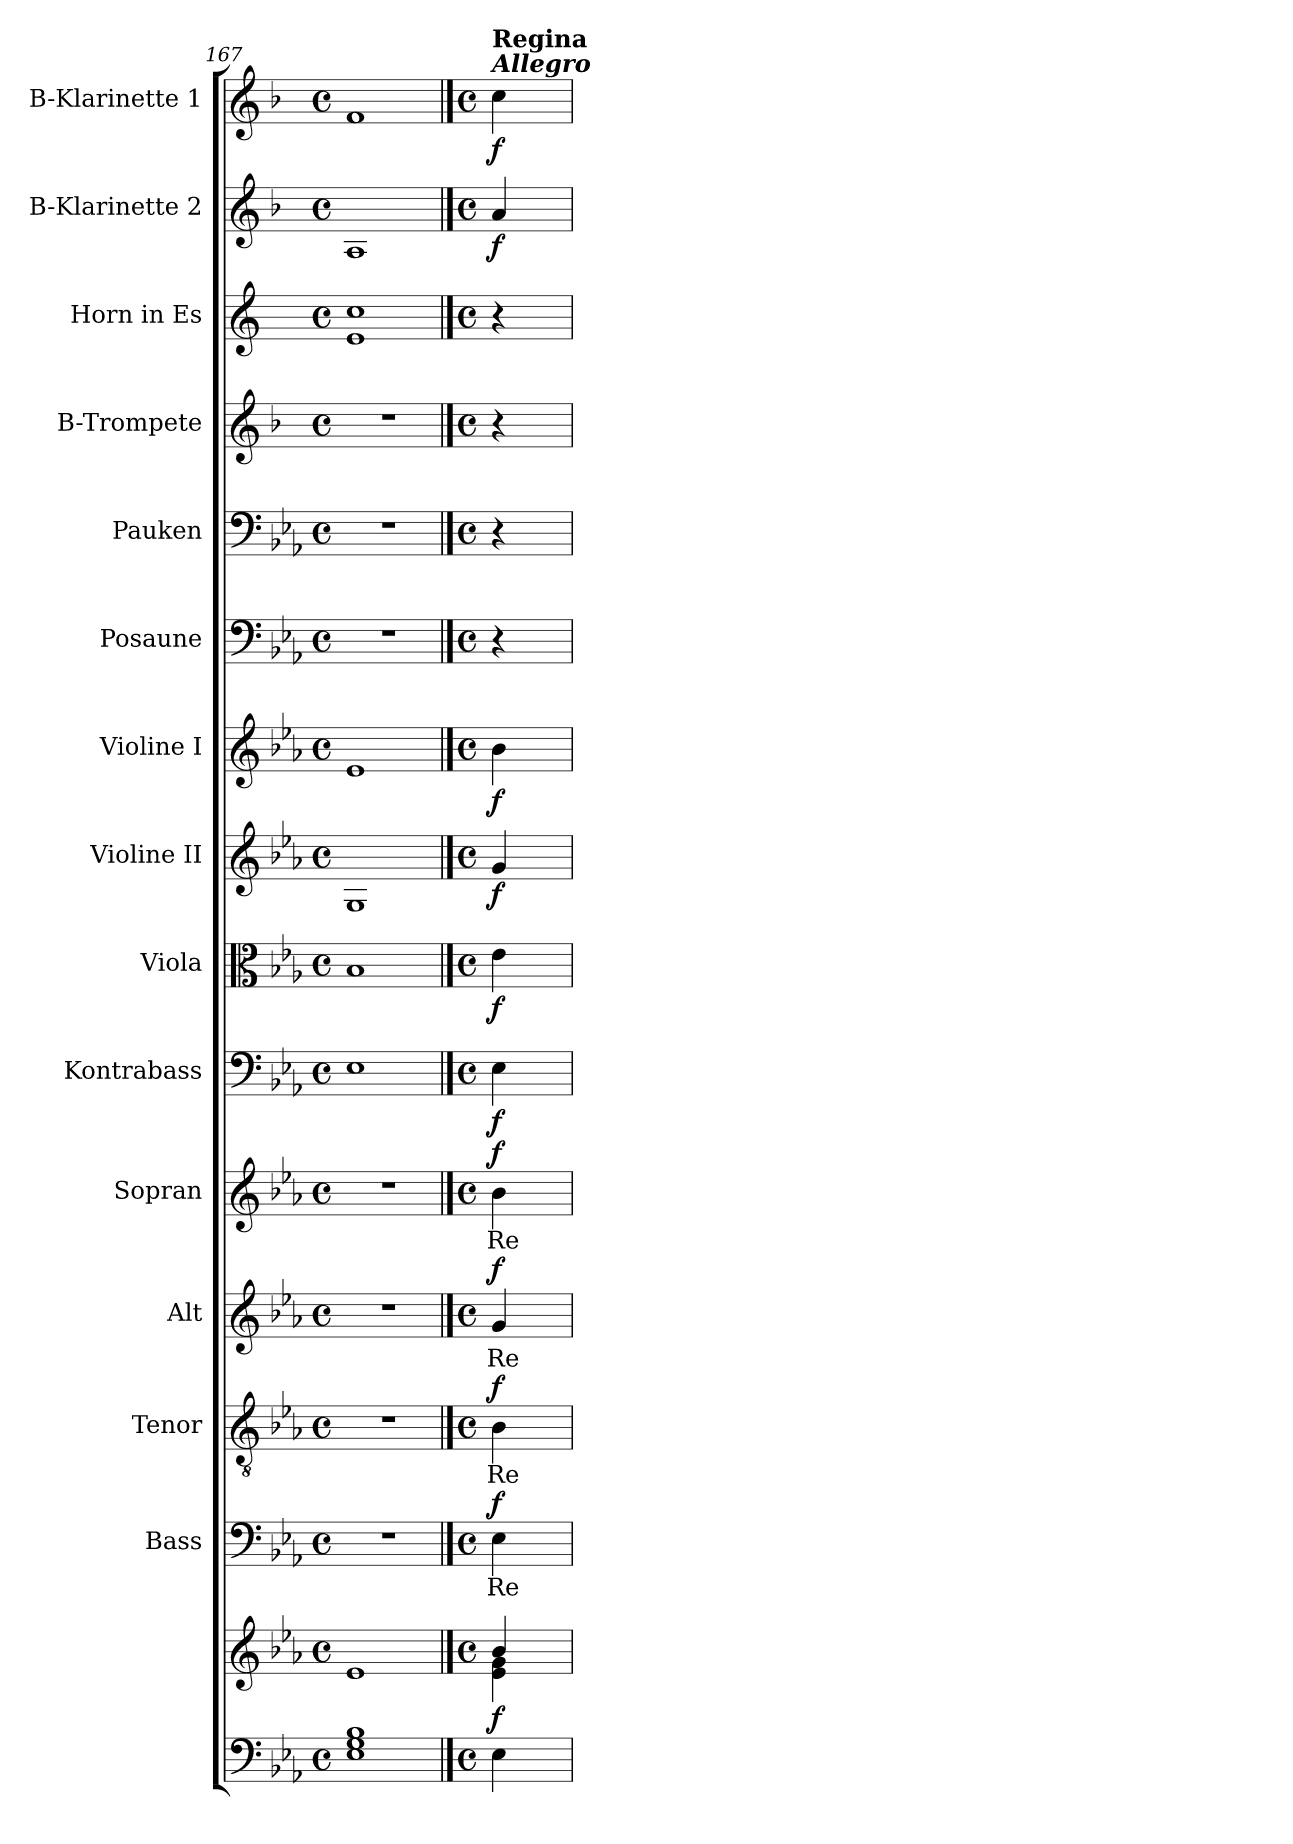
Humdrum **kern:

**kern	**kern	**dynam	**kern	**text	**dynam	**kern	**text	**dynam	**kern	**text	**dynam	**kern	**text	**dynam	**kern	**dynam	**kern	**dynam	**kern	**dynam	**kern	**dynam	**kern	**kern	**kern	**kern	**kern	**dynam	**kern	**dynam
*part15	*part15	*part15	*part14	*part14	*part14	*part13	*part13	*part13	*part12	*part12	*part12	*part11	*part11	*part11	*part10	*part10	*part9	*part9	*part8	*part8	*part7	*part7	*part6	*part5	*part4	*part3	*part2	*part2	*part1	*part1
*staff16	*staff15	*staff15/16	*staff14	*staff14	*staff14	*staff13	*staff13	*staff13	*staff12	*staff12	*staff12	*staff11	*staff11	*staff11	*staff10	*staff10	*staff9	*staff9	*staff8	*staff8	*staff7	*staff7	*staff6	*staff5	*staff4	*staff3	*staff2	*staff2	*staff1	*staff1
*	*	*	*I"Bass	*	*	*I"Tenor	*	*	*I"Alt	*	*	*I"Sopran	*	*	*I"Kontrabass	*	*I"Viola	*	*I"Violine II	*	*I"Violine I	*	*I"Posaune	*I"Pauken	*I"B-Trompete	*I"Horn in Es	*I"B-Klarinette 2	*	*I"B-Klarinette 1	*
*	*	*	*I'B.	*	*	*I'T.	*	*	*I'A.	*	*	*I'S.	*	*	*I'Kb.	*	*I'Vla.	*	*I'Vl. II	*	*I'Vl. I	*	*I'Pos.	*I'Pk.	*I'B Trp.	*	*I'B Kl. 2	*	*I'B Kl. 1	*
*clefF4	*clefG2	*	*clefF4	*	*	*clefGv2	*	*	*clefG2	*	*	*clefG2	*	*	*clefF4	*	*clefC3	*	*clefG2	*	*clefG2	*	*clefF4	*clefF4	*clefG2	*clefG2	*clefG2	*	*clefG2	*
*	*	*	*	*	*	*	*	*	*	*	*	*	*	*	*ITrd7c12	*	*	*	*	*	*	*	*	*	*ITrd1c2	*ITrd5c9	*ITrd1c2	*	*ITrd1c2	*
*k[b-e-a-]	*k[b-e-a-]	*	*k[b-e-a-]	*	*	*k[b-e-a-]	*	*	*k[b-e-a-]	*	*	*k[b-e-a-]	*	*	*k[b-e-a-]	*	*k[b-e-a-]	*	*k[b-e-a-]	*	*k[b-e-a-]	*	*k[b-e-a-]	*k[b-e-a-]	*k[b-e-a-]	*k[b-e-a-]	*k[b-e-a-]	*	*k[b-e-a-]	*
*E-:	*E-:	*	*E-:	*	*	*E-:	*	*	*E-:	*	*	*E-:	*	*	*E-:	*	*E-:	*	*E-:	*	*E-:	*	*E-:	*E-:	*E-:	*E-:	*E-:	*	*E-:	*
*M4/4	*M4/4	*	*M4/4	*	*	*M4/4	*	*	*M4/4	*	*	*M4/4	*	*	*M4/4	*	*M4/4	*	*M4/4	*	*M4/4	*	*M4/4	*M4/4	*M4/4	*M4/4	*M4/4	*	*M4/4	*
*met(c)	*met(c)	*	*met(c)	*	*	*met(c)	*	*	*met(c)	*	*	*met(c)	*	*	*met(c)	*	*met(c)	*	*met(c)	*	*met(c)	*	*met(c)	*met(c)	*met(c)	*met(c)	*met(c)	*	*met(c)	*
=167	=167	=167	=167	=167	=167	=167	=167	=167	=167	=167	=167	=167	=167	=167	=167	=167	=167	=167	=167	=167	=167	=167	=167	=167	=167	=167	=167	=167	=167	=167
*^	*	*	*	*	*	*	*	*	*	*	*	*	*	*	*	*	*	*	*	*	*	*	*	*	*	*	*	*	*	*
1G 1B-	1E-	1e-	.	1r	.	.	1r	.	.	1r	.	.	1r	.	.	1EE-	.	1B-	.	1G	.	1e-	.	1r	1r	1r	1G 1e-	1G	.	1e-	.
*v	*v	*	*	*	*	*	*	*	*	*	*	*	*	*	*	*	*	*	*	*	*	*	*	*	*	*	*	*	*	*	*
!!LO:PB:g=z
==168	==168	==168	==168	==168	==168	==168	==168	==168	==168	==168	==168	==168	==168	==168	==168	==168	==168	==168	==168	==168	==168	==168	==168	==168	==168	==168	==168	==168	==168	==168
*M4/4	*M4/4	*	*M4/4	*	*	*M4/4	*	*	*M4/4	*	*	*M4/4	*	*	*M4/4	*	*M4/4	*	*M4/4	*	*M4/4	*	*M4/4	*M4/4	*M4/4	*M4/4	*M4/4	*	*M4/4	*
*met(c)	*met(c)	*	*met(c)	*	*	*met(c)	*	*	*met(c)	*	*	*met(c)	*	*	*met(c)	*	*met(c)	*	*met(c)	*	*met(c)	*	*met(c)	*met(c)	*met(c)	*met(c)	*met(c)	*	*met(c)	*
*^	*^	*	*	*	*	*	*	*	*	*	*	*	*	*	*	*	*	*	*	*	*	*	*	*	*	*	*	*	*	*
!	!	!	!	!	!	!	!	!	!	!	!	!	!	!	!	!	!	!	!	!	!	!	!	!	!	!	!	!	!	!	!LO:TX:a:Bi:t=Allegro	!
!	!	!	!	!	!	!	!	!	!	!	!	!	!	!	!	!	!	!	!	!	!	!	!	!	!	!	!	!	!	!	!LO:TX:a:B:t=Regina	!
!	!	!	!	!LO:DY:b	!	!LO:LY:b	!LO:DY:a	!	!LO:LY:b	!LO:DY:a	!	!LO:LY:b	!LO:DY:a	!	!LO:LY:b	!LO:DY:a	!	!LO:DY:b	!	!LO:DY:b	!	!LO:DY:b	!	!LO:DY:b	!	!	!	!	!	!LO:DY:b	!	!LO:DY:b
*v	*v	*	*	*	*	*	*	*	*	*	*	*	*	*	*	*	*	*	*	*	*	*	*	*	*	*	*	*	*	*	*	*
4E-\	4b-/	4e-\ 4g\	f	4E-\	Re-	f	4B-\	Re-	f	4g/	Re-	f	4b-\	Re-	f	4EE-\	f	4e-\	f	4g/	f	4b-\	f	4r	4r	4r	4r	4g/	f	4b-\	f
*	*v	*v	*	*	*	*	*	*	*	*	*	*	*	*	*	*	*	*	*	*	*	*	*	*	*	*	*	*	*	*	*
=	=	=	=	=	=	=	=	=	=	=	=	=	=	=	=	=	=	=	=	=	=	=	=	=	=	=	=	=	=	=
*-	*-	*-	*-	*-	*-	*-	*-	*-	*-	*-	*-	*-	*-	*-	*-	*-	*-	*-	*-	*-	*-	*-	*-	*-	*-	*-	*-	*-	*-	*-
